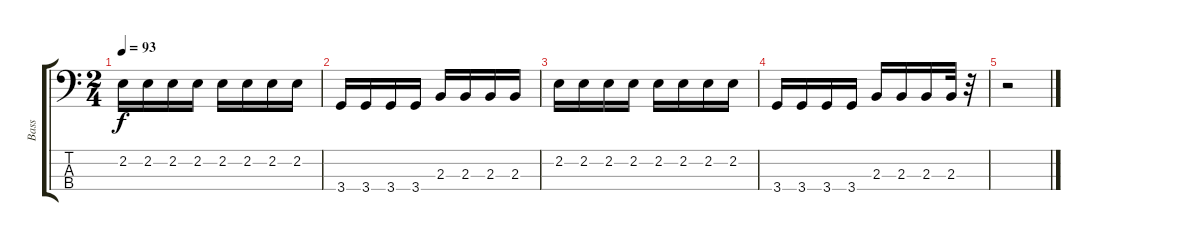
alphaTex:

\track ("Bass" "Bass") {instrument electricbasspick}
\staff {score tabs}
\tuning (G2 D2 A1 E1) {hide}
\ts (2 4)
\tempo 93
\clef f4
\ks c
2.2.16{dy f} 2.2.16 2.2.16 2.2.16 2.2.16 2.2.16 2.2.16 2.2.16 |
3.4.16 3.4.16 3.4.16 3.4.16 2.3.16 2.3.16 2.3.16 2.3.16 |
2.2.16 2.2.16 2.2.16 2.2.16 2.2.16 2.2.16 2.2.16 2.2.16 |
3.4.16 3.4.16 3.4.16 3.4.16 2.3.16 2.3.16 2.3.16 2.3.32 r.32 |
r.2
